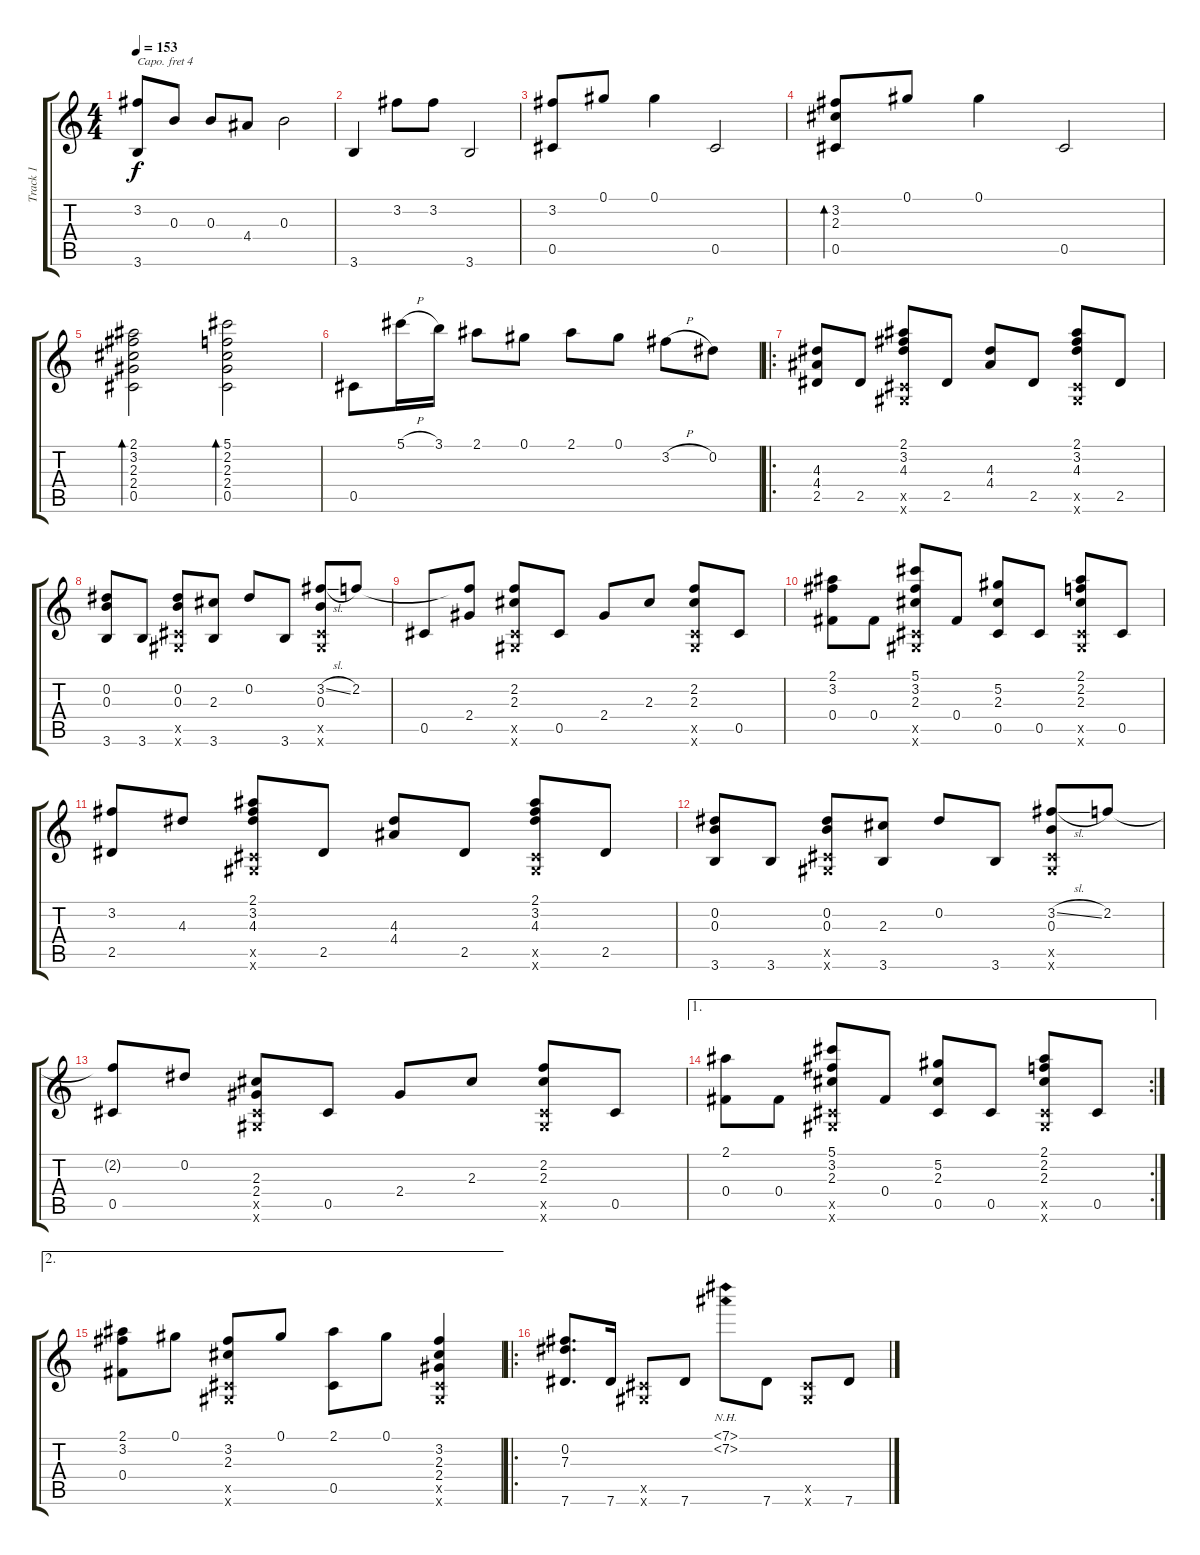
\track ("Track 1" "Track 1") {instrument acousticguitarsteel}
\staff {score tabs}
\capo 4
\tuning (E4 B3 G3 D3 A2 E2) {hide}
\ts (4 4)
\tempo 153
\clef g2
\ks c
(3.2 3.6).8{dy f} 0.3.8 0.3.8 4.4.8 0.3.2 |
3.6.4 3.2.8 3.2.8 3.6.2 |
(3.2 0.5).8 0.1.8 0.1.4 0.5.2 |
(3.2 2.3 0.5).8{bd 120} 0.1.8 0.1.4 0.5.2 |
(2.1 3.2 2.3 2.4 0.5).2{bd 120} (5.1 2.2 2.3 2.4 0.5).2{bd 120} |
0.5.8 5.1{h}.16 3.1.16 2.1.8 0.1.8 2.1.8 0.1.8 3.2{h}.8 0.2.8 |
\ro
(4.3 4.4 2.5).8 2.5.8 (2.1 3.2 4.3 0.5{x} 0.6{x}).8 2.5.8 (4.3 4.4).8 2.5.8 (2.1 3.2 4.3 0.5{x} 0.6{x}).8 2.5.8 |
(0.2 0.3 3.6).8 3.6.8 (0.2 0.3 0.5{x} 0.6{x}).8 (2.3 3.6).8 0.2.8 3.6.8 (3.2{sl} 0.3 0.5{x} 0.6{x}).8 2.2.8 |
0.5.8 (2.2{t} 2.4).8 (2.2 2.3 0.5{x} 0.6{x}).8 0.5.8 2.4.8 2.3.8 (2.2 2.3 0.5{x} 0.6{x}).8 0.5.8 |
(2.1 3.2 0.4).8 0.4.8 (5.1 3.2 2.3 0.5{x} 0.6{x}).8 0.4.8 (5.2 2.3 0.5).8 0.5.8 (2.1 2.2 2.3 0.5{x} 0.6{x}).8 0.5.8 |
(3.2 2.5).8 4.3.8 (2.1 3.2 4.3 0.5{x} 0.6{x}).8 2.5.8 (4.3 4.4).8 2.5.8 (2.1 3.2 4.3 0.5{x} 0.6{x}).8 2.5.8 |
(0.2 0.3 3.6).8 3.6.8 (0.2 0.3 0.5{x} 0.6{x}).8 (2.3 3.6).8 0.2.8 3.6.8 (3.2{sl} 0.3 0.5{x} 0.6{x}).8 2.2.8 |
(2.2{t} 0.5).8 0.2.8 (2.3 2.4 0.5{x} 0.6{x}).8 0.5.8 2.4.8 2.3.8 (2.2 2.3 0.5{x} 0.6{x}).8 0.5.8 |
\ae 1
\rc 2
(2.1 0.4).8 0.4.8 (5.1 3.2 2.3 0.5{x} 0.6{x}).8 0.4.8 (5.2 2.3 0.5).8 0.5.8 (2.1 2.2 2.3 0.5{x} 0.6{x}).8 0.5.8 |
\ae 2
(2.1 3.2 0.4).8 0.1.8 (3.2 2.3 0.5{x} 0.6{x}).8 0.1.8 (2.1 0.5).8 0.1.8 (3.2 2.3 2.4 0.5{x} 0.6{x}).4 |
\ro
(0.2 7.3 7.6).8{d} 7.6.16 (0.5{x} 0.6{x}).8 7.6.8 (7.1{nh} 7.2{nh}).8 7.6.8 (0.5{x} 0.6{x}).8 7.6.8
